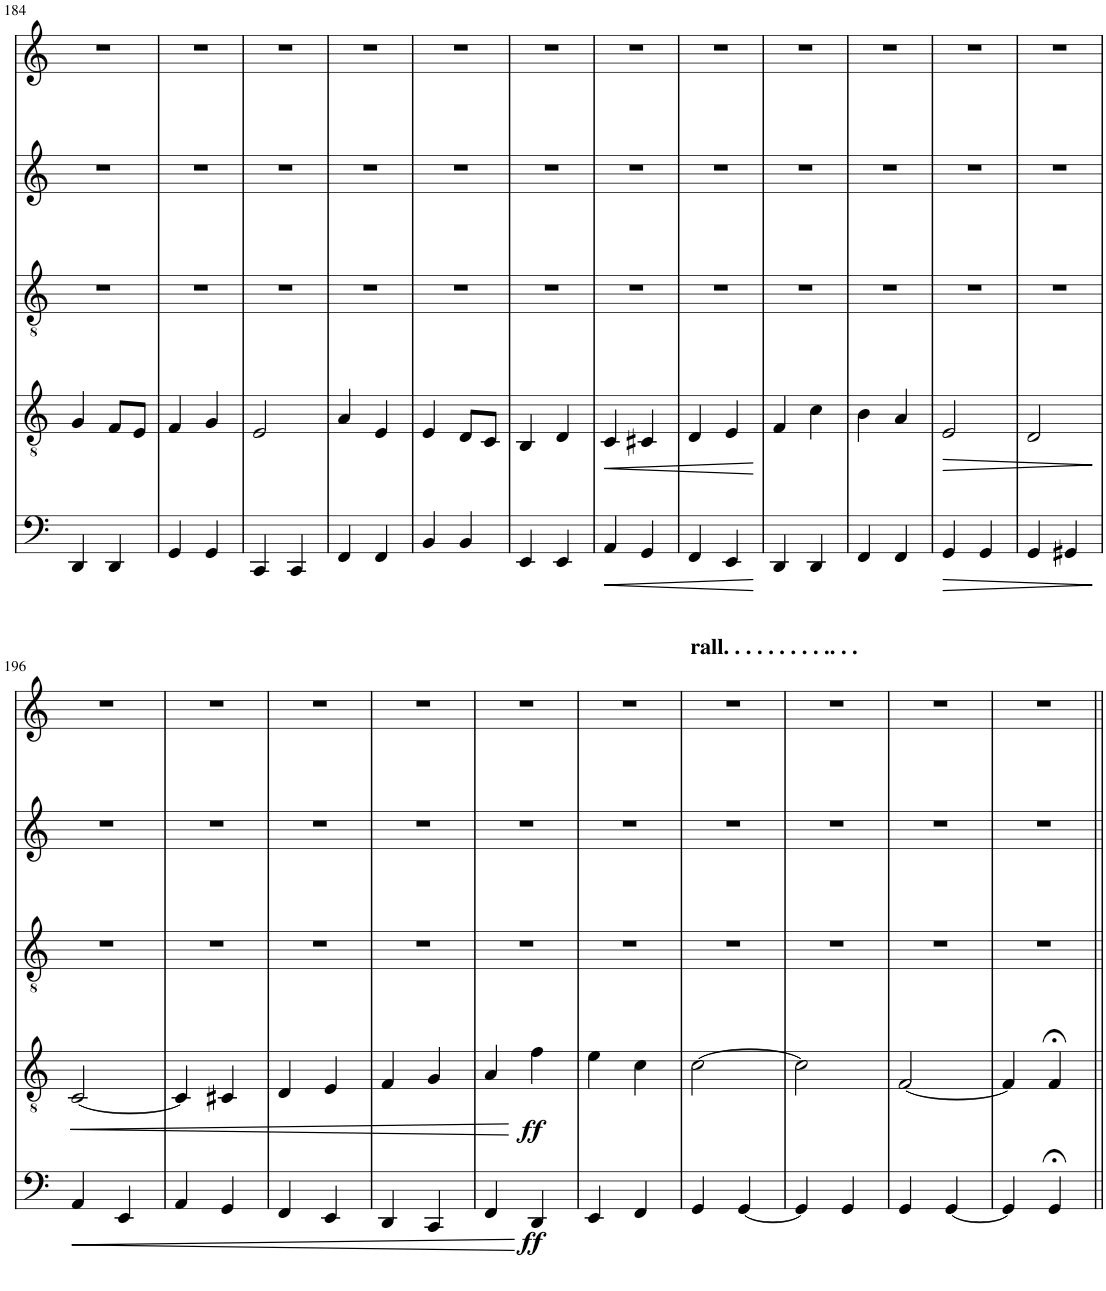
**kern	**dynam	**kern	**dynam	**kern	**kern	**kern
*part5	*part5	*part4	*part4	*part3	*part2	*part1
*staff5	*staff5	*staff4	*staff4	*staff3	*staff2	*staff1
*I"Bass	*	*I"Acc 3	*	*I"Acc 2	*I"Obbligato	*I"Acc 1
*	*	*I'Acc	*	*I'Acc	*	*I'Acc
!!LO:PB:g=z
*clefF4	*	*clefGv2	*	*clefGv2	*clefG2	*clefG2
*Trd7c12	*	*	*	*	*	*
*k[]	*	*k[]	*	*k[]	*k[]	*k[]
*M2/4	*	*M2/4	*	*M2/4	*M2/4	*M2/4
=184	=184	=184	=184	=184	=184	=184
4DD/	.	4G/	.	2r	2r	2r
4DD/	.	8F/L	.	.	.	.
.	.	8E/J	.	.	.	.
=185	=185	=185	=185	=185	=185	=185
4GG/	.	4F/	.	2r	2r	2r
4GG/	.	4G/	.	.	.	.
=186	=186	=186	=186	=186	=186	=186
4CC/	.	2E/	.	2r	2r	2r
4CC/	.	.	.	.	.	.
=187	=187	=187	=187	=187	=187	=187
4FF/	.	4A/	.	2r	2r	2r
4FF/	.	4E/	.	.	.	.
=188	=188	=188	=188	=188	=188	=188
4BB/	.	4E/	.	2r	2r	2r
4BB/	.	8D/L	.	.	.	.
.	.	8C/J	.	.	.	.
=189	=189	=189	=189	=189	=189	=189
4EE/	.	4BB/	.	2r	2r	2r
4EE/	.	4D/	.	.	.	.
=190	=190	=190	=190	=190	=190	=190
!	!LO:HP:b	!	!LO:HP:b	!	!	!
4AA/	<	4C/	<	2r	2r	2r
4GG/	.	4C#X/	.	.	.	.
=191	=191	=191	=191	=191	=191	=191
4FF/	.	4D/	.	2r	2r	2r
4EE/	.	4E/	.	.	.	.
.	[	.	[	.	.	.
=192	=192	=192	=192	=192	=192	=192
4DD/	.	4F/	.	2r	2r	2r
4DD/	.	4c\	.	.	.	.
=193	=193	=193	=193	=193	=193	=193
4FF/	.	4B\	.	2r	2r	2r
4FF/	.	4A/	.	.	.	.
=194	=194	=194	=194	=194	=194	=194
!	!LO:HP:b	!	!LO:HP:b	!	!	!
4GG/	>	2E/	>	2r	2r	2r
4GG/	.	.	.	.	.	.
=195	=195	=195	=195	=195	=195	=195
4GG/	.	2D/	.	2r	2r	2r
4GG#X/	.	.	.	.	.	.
.	]	.	]	.	.	.
!!LO:LB:g=z
=196	=196	=196	=196	=196	=196	=196
!	!LO:HP:b	!	!LO:HP:b	!	!	!
4AA/	<	[2C/	<	2r	2r	2r
4EE/	.	.	.	.	.	.
=197	=197	=197	=197	=197	=197	=197
4AA/	.	4C/]	.	2r	2r	2r
4GG/	.	4C#X/	.	.	.	.
=198	=198	=198	=198	=198	=198	=198
4FF/	.	4D/	.	2r	2r	2r
4EE/	.	4E/	.	.	.	.
=199	=199	=199	=199	=199	=199	=199
4DD/	.	4F/	.	2r	2r	2r
4CC/	.	4G/	.	.	.	.
=200	=200	=200	=200	=200	=200	=200
4FF/	.	4A/	.	2r	2r	2r
!	!LO:DY:b	!	!LO:DY:b	!	!	!
4DD/	ff	4f\	ff	.	.	.
.	[	.	[	.	.	.
=201	=201	=201	=201	=201	=201	=201
4EE/	.	4e\	.	2r	2r	2r
4FF/	.	4c\	.	.	.	.
=202	=202	=202	=202	=202	=202	=202
!	!	!	!	!	!	!LO:TX:a:B:t=rall. . . . . . . . . .. . .
4GG/	.	[2c\	.	2r	2r	2r
[4GG/	.	.	.	.	.	.
=203	=203	=203	=203	=203	=203	=203
4GG/]	.	2c\]	.	2r	2r	2r
4GG/	.	.	.	.	.	.
=204	=204	=204	=204	=204	=204	=204
4GG/	.	[2F/	.	2r	2r	2r
[4GG/	.	.	.	.	.	.
=205	=205	=205	=205	=205	=205	=205
4GG/]	.	4F/]	.	2r	2r	2r
4GG;</	.	4F;</	.	.	.	.
=||	=||	=||	=||	=||	=||	=||
*-	*-	*-	*-	*-	*-	*-
